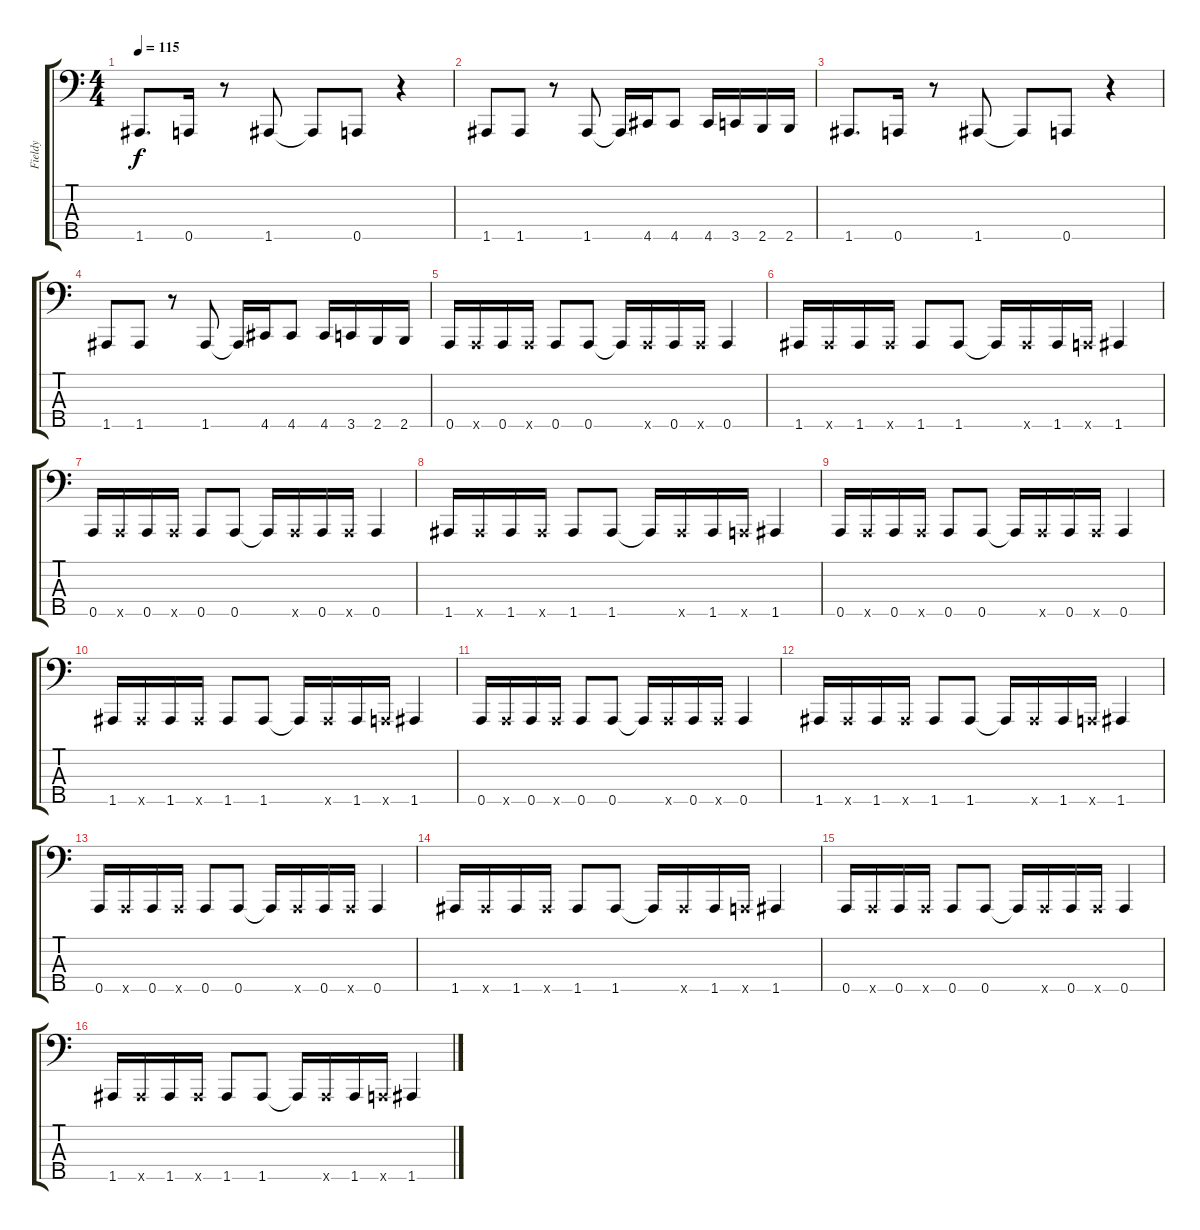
\track ("Fieldy" "Fieldy") {instrument slapbass1}
\staff {score tabs}
\tuning (F2 C2 G1 D1 A0) {hide}
\ts (4 4)
\tempo 115
\clef f4
\ks c
1.5.8{d dy f} 0.5.16 r.8 1.5.8 1.5{t}.8 0.5.8 r.4 |
1.5.8 1.5.8 r.8 1.5.8 1.5{t}.16 4.5.16 4.5.8 4.5.16 3.5.16 2.5.16 2.5.16 |
1.5.8{d} 0.5.16 r.8 1.5.8 1.5{t}.8 0.5.8 r.4 |
1.5.8 1.5.8 r.8 1.5.8 1.5{t}.16 4.5.16 4.5.8 4.5.16 3.5.16 2.5.16 2.5.16 |
0.5.16 0.5{x}.16 0.5.16 0.5{x}.16 0.5.8 0.5.8 0.5{t}.16 0.5{x}.16 0.5.16 0.5{x}.16 0.5.4 |
1.5.16 1.5{x}.16 1.5.16 1.5{x}.16 1.5.8 1.5.8 1.5{t}.16 1.5{x}.16 1.5.16 0.5{x}.16 1.5.4 |
0.5.16 0.5{x}.16 0.5.16 0.5{x}.16 0.5.8 0.5.8 0.5{t}.16 0.5{x}.16 0.5.16 0.5{x}.16 0.5.4 |
1.5.16 1.5{x}.16 1.5.16 1.5{x}.16 1.5.8 1.5.8 1.5{t}.16 1.5{x}.16 1.5.16 0.5{x}.16 1.5.4 |
0.5.16 0.5{x}.16 0.5.16 0.5{x}.16 0.5.8 0.5.8 0.5{t}.16 0.5{x}.16 0.5.16 0.5{x}.16 0.5.4 |
1.5.16 1.5{x}.16 1.5.16 1.5{x}.16 1.5.8 1.5.8 1.5{t}.16 1.5{x}.16 1.5.16 0.5{x}.16 1.5.4 |
0.5.16 0.5{x}.16 0.5.16 0.5{x}.16 0.5.8 0.5.8 0.5{t}.16 0.5{x}.16 0.5.16 0.5{x}.16 0.5.4 |
1.5.16 1.5{x}.16 1.5.16 1.5{x}.16 1.5.8 1.5.8 1.5{t}.16 1.5{x}.16 1.5.16 0.5{x}.16 1.5.4 |
0.5.16 0.5{x}.16 0.5.16 0.5{x}.16 0.5.8 0.5.8 0.5{t}.16 0.5{x}.16 0.5.16 0.5{x}.16 0.5.4 |
1.5.16 1.5{x}.16 1.5.16 1.5{x}.16 1.5.8 1.5.8 1.5{t}.16 1.5{x}.16 1.5.16 0.5{x}.16 1.5.4 |
0.5.16 0.5{x}.16 0.5.16 0.5{x}.16 0.5.8 0.5.8 0.5{t}.16 0.5{x}.16 0.5.16 0.5{x}.16 0.5.4 |
1.5.16 1.5{x}.16 1.5.16 1.5{x}.16 1.5.8 1.5.8 1.5{t}.16 1.5{x}.16 1.5.16 0.5{x}.16 1.5.4
